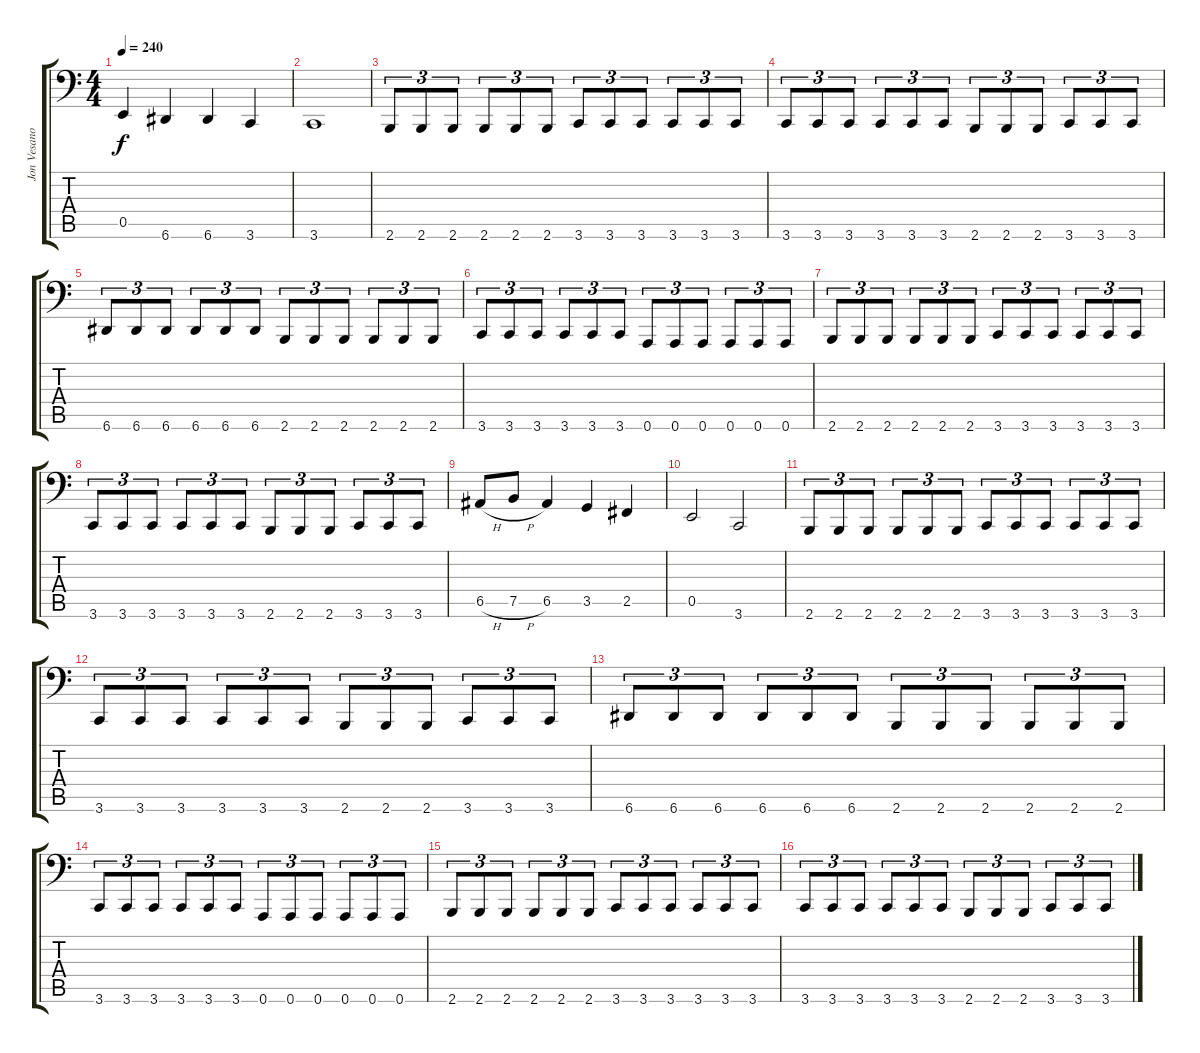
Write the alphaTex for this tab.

\track ("Jon Vesano" "Jon Vesano") {instrument electricbasspick}
\staff {score tabs}
\tuning (B2 Gb2 D2 A1 E1 A0) {hide}
\ts (4 4)
\tempo 240
\clef f4
\ks c
0.5.4{dy f} 6.6.4 6.6.4 3.6.4 |
3.6.1 |
2.6.8{tu (3 2)} 2.6.8{tu (3 2)} 2.6.8{tu (3 2)} 2.6.8{tu (3 2)} 2.6.8{tu (3 2)} 2.6.8{tu (3 2)} 3.6.8{tu (3 2)} 3.6.8{tu (3 2)} 3.6.8{tu (3 2)} 3.6.8{tu (3 2)} 3.6.8{tu (3 2)} 3.6.8{tu (3 2)} |
3.6.8{tu (3 2)} 3.6.8{tu (3 2)} 3.6.8{tu (3 2)} 3.6.8{tu (3 2)} 3.6.8{tu (3 2)} 3.6.8{tu (3 2)} 2.6.8{tu (3 2)} 2.6.8{tu (3 2)} 2.6.8{tu (3 2)} 3.6.8{tu (3 2)} 3.6.8{tu (3 2)} 3.6.8{tu (3 2)} |
6.6.8{tu (3 2)} 6.6.8{tu (3 2)} 6.6.8{tu (3 2)} 6.6.8{tu (3 2)} 6.6.8{tu (3 2)} 6.6.8{tu (3 2)} 2.6.8{tu (3 2)} 2.6.8{tu (3 2)} 2.6.8{tu (3 2)} 2.6.8{tu (3 2)} 2.6.8{tu (3 2)} 2.6.8{tu (3 2)} |
3.6.8{tu (3 2)} 3.6.8{tu (3 2)} 3.6.8{tu (3 2)} 3.6.8{tu (3 2)} 3.6.8{tu (3 2)} 3.6.8{tu (3 2)} 0.6.8{tu (3 2)} 0.6.8{tu (3 2)} 0.6.8{tu (3 2)} 0.6.8{tu (3 2)} 0.6.8{tu (3 2)} 0.6.8{tu (3 2)} |
2.6.8{tu (3 2)} 2.6.8{tu (3 2)} 2.6.8{tu (3 2)} 2.6.8{tu (3 2)} 2.6.8{tu (3 2)} 2.6.8{tu (3 2)} 3.6.8{tu (3 2)} 3.6.8{tu (3 2)} 3.6.8{tu (3 2)} 3.6.8{tu (3 2)} 3.6.8{tu (3 2)} 3.6.8{tu (3 2)} |
3.6.8{tu (3 2)} 3.6.8{tu (3 2)} 3.6.8{tu (3 2)} 3.6.8{tu (3 2)} 3.6.8{tu (3 2)} 3.6.8{tu (3 2)} 2.6.8{tu (3 2)} 2.6.8{tu (3 2)} 2.6.8{tu (3 2)} 3.6.8{tu (3 2)} 3.6.8{tu (3 2)} 3.6.8{tu (3 2)} |
6.5{h}.8 7.5{h}.8 6.5.4 3.5.4 2.5.4 |
0.5.2 3.6.2 |
2.6.8{tu (3 2)} 2.6.8{tu (3 2)} 2.6.8{tu (3 2)} 2.6.8{tu (3 2)} 2.6.8{tu (3 2)} 2.6.8{tu (3 2)} 3.6.8{tu (3 2)} 3.6.8{tu (3 2)} 3.6.8{tu (3 2)} 3.6.8{tu (3 2)} 3.6.8{tu (3 2)} 3.6.8{tu (3 2)} |
3.6.8{tu (3 2)} 3.6.8{tu (3 2)} 3.6.8{tu (3 2)} 3.6.8{tu (3 2)} 3.6.8{tu (3 2)} 3.6.8{tu (3 2)} 2.6.8{tu (3 2)} 2.6.8{tu (3 2)} 2.6.8{tu (3 2)} 3.6.8{tu (3 2)} 3.6.8{tu (3 2)} 3.6.8{tu (3 2)} |
6.6.8{tu (3 2)} 6.6.8{tu (3 2)} 6.6.8{tu (3 2)} 6.6.8{tu (3 2)} 6.6.8{tu (3 2)} 6.6.8{tu (3 2)} 2.6.8{tu (3 2)} 2.6.8{tu (3 2)} 2.6.8{tu (3 2)} 2.6.8{tu (3 2)} 2.6.8{tu (3 2)} 2.6.8{tu (3 2)} |
3.6.8{tu (3 2)} 3.6.8{tu (3 2)} 3.6.8{tu (3 2)} 3.6.8{tu (3 2)} 3.6.8{tu (3 2)} 3.6.8{tu (3 2)} 0.6.8{tu (3 2)} 0.6.8{tu (3 2)} 0.6.8{tu (3 2)} 0.6.8{tu (3 2)} 0.6.8{tu (3 2)} 0.6.8{tu (3 2)} |
2.6.8{tu (3 2)} 2.6.8{tu (3 2)} 2.6.8{tu (3 2)} 2.6.8{tu (3 2)} 2.6.8{tu (3 2)} 2.6.8{tu (3 2)} 3.6.8{tu (3 2)} 3.6.8{tu (3 2)} 3.6.8{tu (3 2)} 3.6.8{tu (3 2)} 3.6.8{tu (3 2)} 3.6.8{tu (3 2)} |
3.6.8{tu (3 2)} 3.6.8{tu (3 2)} 3.6.8{tu (3 2)} 3.6.8{tu (3 2)} 3.6.8{tu (3 2)} 3.6.8{tu (3 2)} 2.6.8{tu (3 2)} 2.6.8{tu (3 2)} 2.6.8{tu (3 2)} 3.6.8{tu (3 2)} 3.6.8{tu (3 2)} 3.6.8{tu (3 2)}
